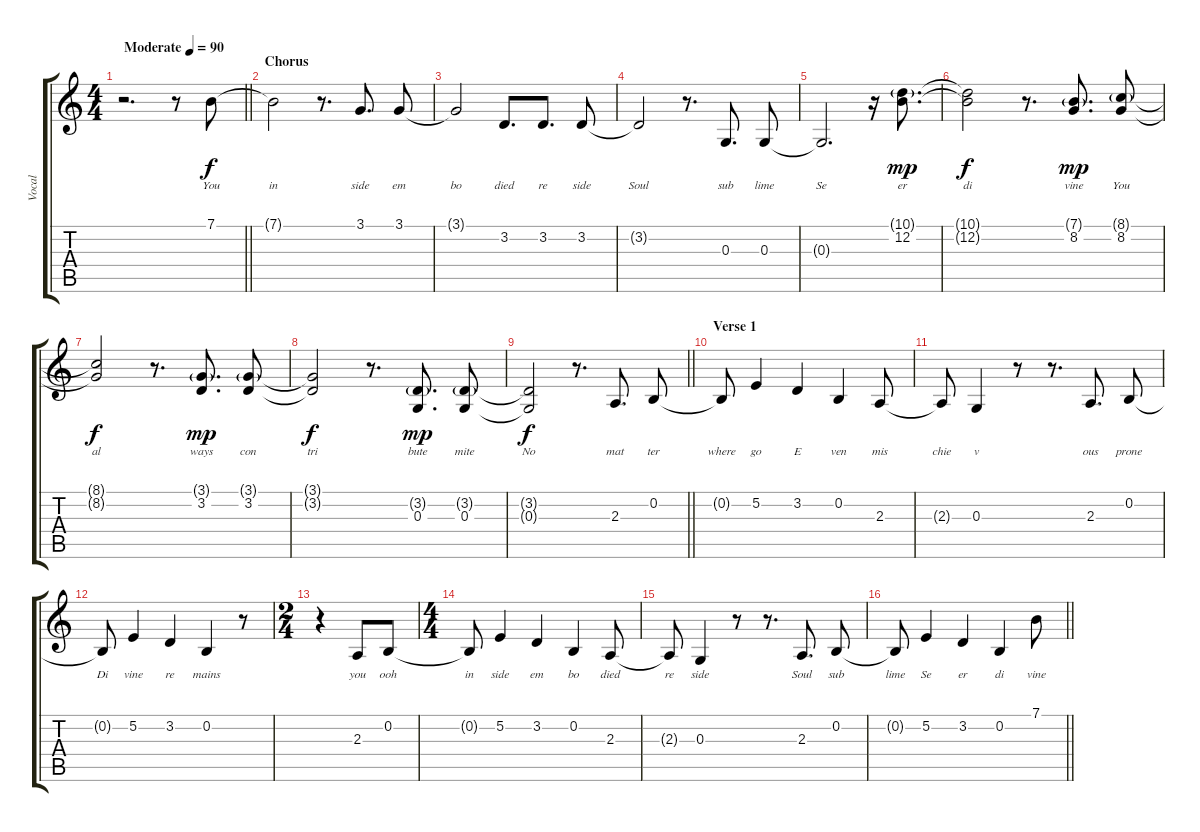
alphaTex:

\track ("Vocal" "Vocal") {instrument acousticgrandpiano}
\staff {score tabs}
\tuning (E4 B3 G3 D3 A2 E2) {hide}
\ts (4 4)
\tempo (90 "Moderate")
\clef g2
\barLineRight lightlight
\ks c
r.2{d dy f instrument acousticgrandpiano} r.8 7.1.8{lyrics (0 "You") lyrics (1 "") lyrics (2 "") lyrics (3 "") lyrics (4 "")} |
\section ("" "Chorus")
7.1{t}.2{lyrics (0 "in") lyrics (1 "") lyrics (2 "") lyrics (3 "") lyrics (4 "")} r.8{d} 3.1.8{d lyrics (0 "side") lyrics (1 "") lyrics (2 "") lyrics (3 "") lyrics (4 "")} 3.1.8{lyrics (0 "em") lyrics (1 "") lyrics (2 "") lyrics (3 "") lyrics (4 "")} |
3.1{t}.2{lyrics (0 "bo") lyrics (1 "") lyrics (2 "") lyrics (3 "") lyrics (4 "")} 3.2.8{d lyrics (0 "died") lyrics (1 "") lyrics (2 "") lyrics (3 "") lyrics (4 "")} 3.2.8{d lyrics (0 "re") lyrics (1 "") lyrics (2 "") lyrics (3 "") lyrics (4 "")} 3.2.8{lyrics (0 "side") lyrics (1 "") lyrics (2 "") lyrics (3 "") lyrics (4 "")} |
3.2{t}.2{lyrics (0 "Soul") lyrics (1 "") lyrics (2 "") lyrics (3 "") lyrics (4 "")} r.8{d} 0.3.8{d lyrics (0 "sub") lyrics (1 "") lyrics (2 "") lyrics (3 "") lyrics (4 "")} 0.3.8{lyrics (0 "lime") lyrics (1 "") lyrics (2 "") lyrics (3 "") lyrics (4 "")} |
0.3{t}.2{d lyrics (0 "Se") lyrics (1 "") lyrics (2 "") lyrics (3 "") lyrics (4 "")} r.16 (10.1{g} 12.2).8{d lyrics (0 "er") lyrics (1 "") lyrics (2 "") lyrics (3 "") lyrics (4 "") dy mp} |
(10.1{t} 12.2{t}).2{lyrics (0 "di") lyrics (1 "") lyrics (2 "") lyrics (3 "") lyrics (4 "") dy f} r.8{d} (7.1{g} 8.2).8{d lyrics (0 "vine") lyrics (1 "") lyrics (2 "") lyrics (3 "") lyrics (4 "") dy mp} (8.1{g} 8.2).8{lyrics (0 "You") lyrics (1 "") lyrics (2 "") lyrics (3 "") lyrics (4 "")} |
(8.1{t} 8.2{t}).2{lyrics (0 "al") lyrics (1 "") lyrics (2 "") lyrics (3 "") lyrics (4 "") dy f} r.8{d} (3.1{g} 3.2).8{d lyrics (0 "ways") lyrics (1 "") lyrics (2 "") lyrics (3 "") lyrics (4 "") dy mp} (3.1{g} 3.2).8{lyrics (0 "con") lyrics (1 "") lyrics (2 "") lyrics (3 "") lyrics (4 "")} |
(3.1{t} 3.2{t}).2{lyrics (0 "tri") lyrics (1 "") lyrics (2 "") lyrics (3 "") lyrics (4 "") dy f} r.8{d} (3.2{g} 0.3).8{d lyrics (0 "bute") lyrics (1 "") lyrics (2 "") lyrics (3 "") lyrics (4 "") dy mp} (3.2{g} 0.3).8{lyrics (0 "mite") lyrics (1 "") lyrics (2 "") lyrics (3 "") lyrics (4 "")} |
\barLineRight lightlight
(3.2{t} 0.3{t}).2{lyrics (0 "No") lyrics (1 "") lyrics (2 "") lyrics (3 "") lyrics (4 "") dy f} r.8{d} 2.3.8{d lyrics (0 "mat") lyrics (1 "") lyrics (2 "") lyrics (3 "") lyrics (4 "")} 0.2.8{lyrics (0 "ter") lyrics (1 "") lyrics (2 "") lyrics (3 "") lyrics (4 "")} |
\section ("" "Verse 1")
0.2{t}.8{lyrics (0 "where") lyrics (1 "") lyrics (2 "") lyrics (3 "") lyrics (4 "")} 5.2.4{lyrics (0 "go") lyrics (1 "") lyrics (2 "") lyrics (3 "") lyrics (4 "")} 3.2.4{lyrics (0 "E") lyrics (1 "") lyrics (2 "") lyrics (3 "") lyrics (4 "")} 0.2.4{lyrics (0 "ven") lyrics (1 "") lyrics (2 "") lyrics (3 "") lyrics (4 "")} 2.3.8{lyrics (0 "mis") lyrics (1 "") lyrics (2 "") lyrics (3 "") lyrics (4 "")} |
2.3{t}.8{lyrics (0 "chie") lyrics (1 "") lyrics (2 "") lyrics (3 "") lyrics (4 "")} 0.3.4{lyrics (0 "v") lyrics (1 "") lyrics (2 "") lyrics (3 "") lyrics (4 "")} r.8 r.8{d} 2.3.8{d lyrics (0 "ous") lyrics (1 "") lyrics (2 "") lyrics (3 "") lyrics (4 "")} 0.2.8{lyrics (0 "prone") lyrics (1 "") lyrics (2 "") lyrics (3 "") lyrics (4 "")} |
0.2{t}.8{lyrics (0 "Di") lyrics (1 "") lyrics (2 "") lyrics (3 "") lyrics (4 "")} 5.2.4{lyrics (0 "vine") lyrics (1 "") lyrics (2 "") lyrics (3 "") lyrics (4 "")} 3.2.4{lyrics (0 "re") lyrics (1 "") lyrics (2 "") lyrics (3 "") lyrics (4 "")} 0.2.4{lyrics (0 "mains") lyrics (1 "") lyrics (2 "") lyrics (3 "") lyrics (4 "")} r.8 |
\ts (2 4)
r.4 2.3.8{lyrics (0 "you") lyrics (1 "") lyrics (2 "") lyrics (3 "") lyrics (4 "")} 0.2.8{lyrics (0 "ooh") lyrics (1 "") lyrics (2 "") lyrics (3 "") lyrics (4 "")} |
\ts (4 4)
0.2{t}.8{lyrics (0 "in") lyrics (1 "") lyrics (2 "") lyrics (3 "") lyrics (4 "")} 5.2.4{lyrics (0 "side") lyrics (1 "") lyrics (2 "") lyrics (3 "") lyrics (4 "")} 3.2.4{lyrics (0 "em") lyrics (1 "") lyrics (2 "") lyrics (3 "") lyrics (4 "")} 0.2.4{lyrics (0 "bo") lyrics (1 "") lyrics (2 "") lyrics (3 "") lyrics (4 "")} 2.3.8{lyrics (0 "died") lyrics (1 "") lyrics (2 "") lyrics (3 "") lyrics (4 "")} |
2.3{t}.8{lyrics (0 "re") lyrics (1 "") lyrics (2 "") lyrics (3 "") lyrics (4 "")} 0.3.4{lyrics (0 "side") lyrics (1 "") lyrics (2 "") lyrics (3 "") lyrics (4 "")} r.8 r.8{d} 2.3.8{d lyrics (0 "Soul") lyrics (1 "") lyrics (2 "") lyrics (3 "") lyrics (4 "")} 0.2.8{lyrics (0 "sub") lyrics (1 "") lyrics (2 "") lyrics (3 "") lyrics (4 "")} |
\barLineRight lightlight
0.2{t}.8{lyrics (0 "lime") lyrics (1 "") lyrics (2 "") lyrics (3 "") lyrics (4 "")} 5.2.4{lyrics (0 "Se") lyrics (1 "") lyrics (2 "") lyrics (3 "") lyrics (4 "")} 3.2.4{lyrics (0 "er") lyrics (1 "") lyrics (2 "") lyrics (3 "") lyrics (4 "")} 0.2.4{lyrics (0 "di") lyrics (1 "") lyrics (2 "") lyrics (3 "") lyrics (4 "")} 7.1.8{lyrics (0 "vine") lyrics (1 "") lyrics (2 "") lyrics (3 "") lyrics (4 "")}
